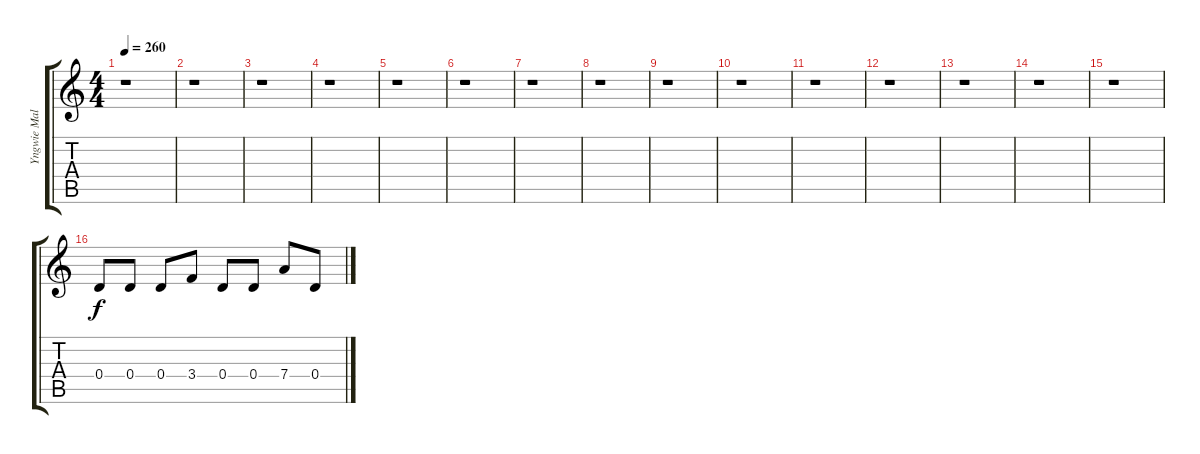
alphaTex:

\track ("Yngwie Malmsteen RhitmicGuitar" "Yngwie Mal") {instrument acousticguitarsteel}
\staff {score tabs}
\tuning (E4 B3 G3 D3 A2 E2) {hide}
\ts (4 4)
\tempo 260
\clef g2
\ks c
r.1{dy f} |
r.1 |
r.1 |
r.1 |
r.1 |
r.1 |
r.1 |
r.1 |
r.1 |
r.1 |
r.1 |
r.1 |
r.1 |
r.1 |
r.1 |
0.4.8 0.4.8 0.4.8 3.4.8 0.4.8 0.4.8 7.4.8 0.4.8
